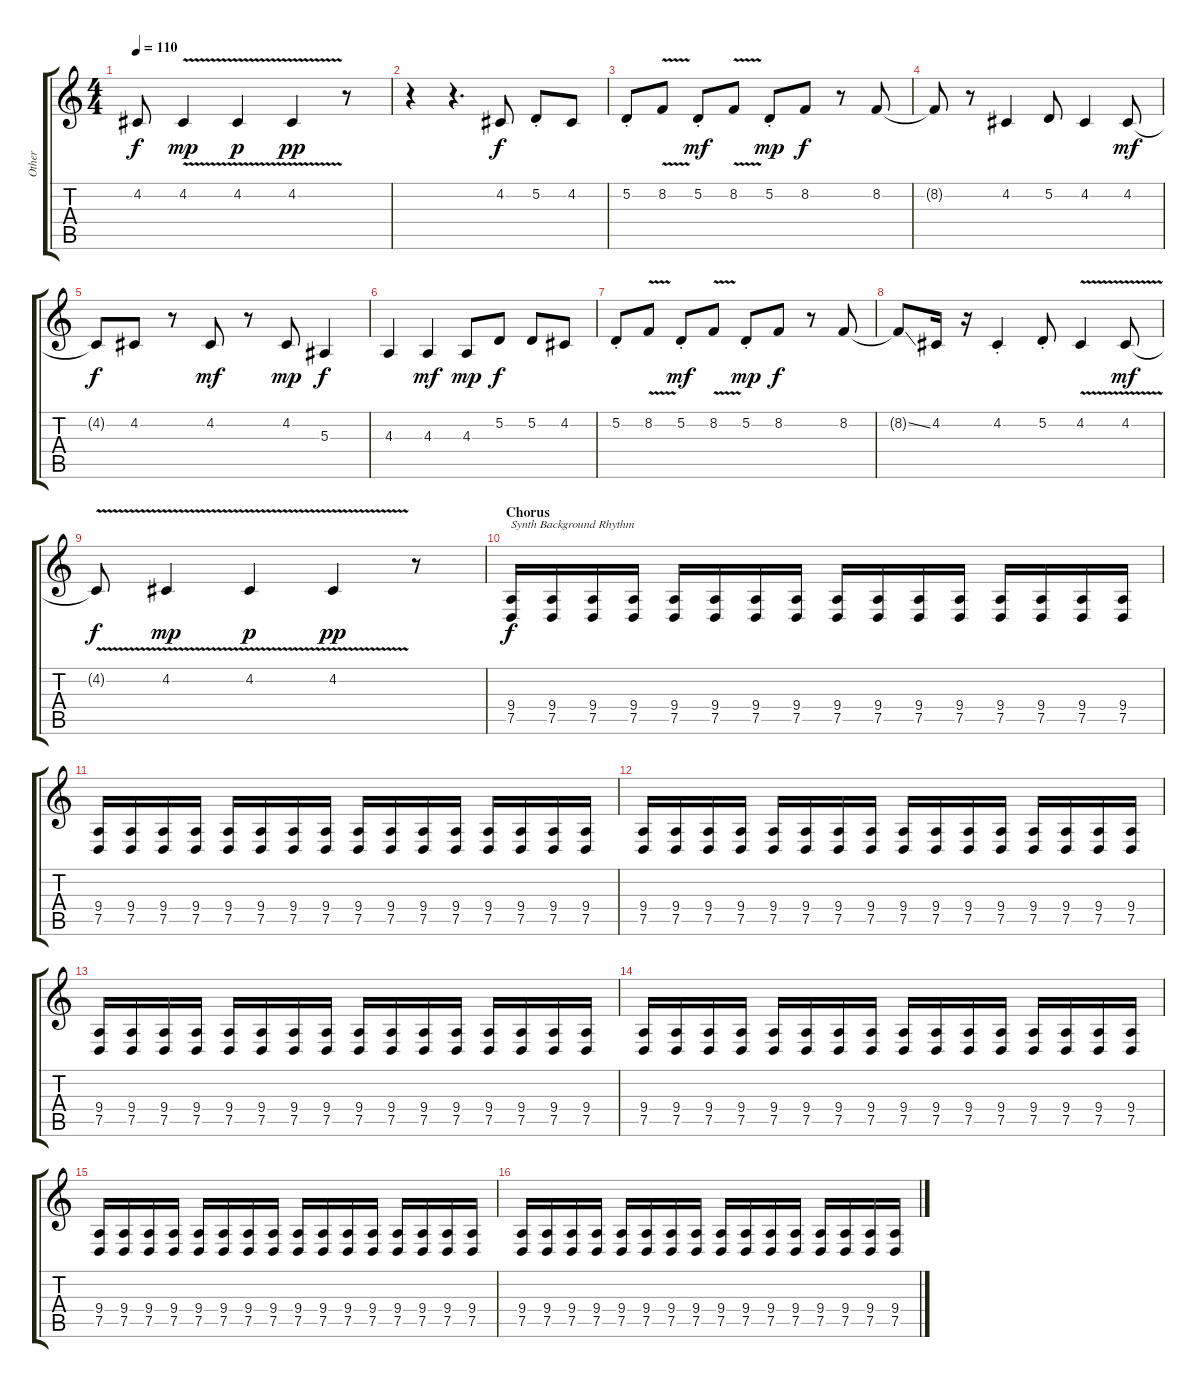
\track ("Other" "Other") {instrument electricpiano2}
\staff {score tabs}
\tuning (D4 A3 F3 C3 G2 C2) {hide}
\ts (4 4)
\tempo 110
\clef g2
\ks c
4.2{t}.8{dy f} 4.2{v}.4{dy mp} 4.2{v}.4{dy p} 4.2{v}.4{dy pp} r.8 |
r.4 r.4{d} 4.2.8{dy f} 5.2{st}.8 4.2.8 |
5.2{st}.8 8.2{v}.8 5.2{st}.8{dy mf} 8.2{v}.8 5.2{st}.8{dy mp} 8.2.8{dy f} r.8 8.2.8 |
8.2{t}.8 r.8 4.2.4 5.2.8 4.2.4 4.2.8{dy mf} |
4.2{t}.8{dy f} 4.2.8 r.8 4.2.8{dy mf} r.8 4.2.8{dy mp} 5.3.4{dy f} |
4.3.4 4.3.4{dy mf} 4.3.8{dy mp} 5.2.8{dy f} 5.2.8 4.2.8 |
5.2{st}.8 8.2{v}.8 5.2{st}.8{dy mf} 8.2{v}.8 5.2{st}.8{dy mp} 8.2.8{dy f} r.8 8.2.8 |
8.2{ss t}.8 4.2.16 r.16 4.2{st}.4 5.2{st}.8 4.2{v}.4 4.2{v}.8{dy mf} |
4.2{t}.8{dy f} 4.2{v}.4{dy mp} 4.2{v}.4{dy p} 4.2{v}.4{dy pp} r.8 |
\section ("" "Chorus")
(9.4 7.5).16{txt "Synth Background Rhythm" dy f} (9.4 7.5).16 (9.4 7.5).16 (9.4 7.5).16 (9.4 7.5).16 (9.4 7.5).16 (9.4 7.5).16 (9.4 7.5).16 (9.4 7.5).16 (9.4 7.5).16 (9.4 7.5).16 (9.4 7.5).16 (9.4 7.5).16 (9.4 7.5).16 (9.4 7.5).16 (9.4 7.5).16 |
(9.4 7.5).16 (9.4 7.5).16 (9.4 7.5).16 (9.4 7.5).16 (9.4 7.5).16 (9.4 7.5).16 (9.4 7.5).16 (9.4 7.5).16 (9.4 7.5).16 (9.4 7.5).16 (9.4 7.5).16 (9.4 7.5).16 (9.4 7.5).16 (9.4 7.5).16 (9.4 7.5).16 (9.4 7.5).16 |
(9.4 7.5).16 (9.4 7.5).16 (9.4 7.5).16 (9.4 7.5).16 (9.4 7.5).16 (9.4 7.5).16 (9.4 7.5).16 (9.4 7.5).16 (9.4 7.5).16 (9.4 7.5).16 (9.4 7.5).16 (9.4 7.5).16 (9.4 7.5).16 (9.4 7.5).16 (9.4 7.5).16 (9.4 7.5).16 |
(9.4 7.5).16 (9.4 7.5).16 (9.4 7.5).16 (9.4 7.5).16 (9.4 7.5).16 (9.4 7.5).16 (9.4 7.5).16 (9.4 7.5).16 (9.4 7.5).16 (9.4 7.5).16 (9.4 7.5).16 (9.4 7.5).16 (9.4 7.5).16 (9.4 7.5).16 (9.4 7.5).16 (9.4 7.5).16 |
(9.4 7.5).16 (9.4 7.5).16 (9.4 7.5).16 (9.4 7.5).16 (9.4 7.5).16 (9.4 7.5).16 (9.4 7.5).16 (9.4 7.5).16 (9.4 7.5).16 (9.4 7.5).16 (9.4 7.5).16 (9.4 7.5).16 (9.4 7.5).16 (9.4 7.5).16 (9.4 7.5).16 (9.4 7.5).16 |
(9.4 7.5).16 (9.4 7.5).16 (9.4 7.5).16 (9.4 7.5).16 (9.4 7.5).16 (9.4 7.5).16 (9.4 7.5).16 (9.4 7.5).16 (9.4 7.5).16 (9.4 7.5).16 (9.4 7.5).16 (9.4 7.5).16 (9.4 7.5).16 (9.4 7.5).16 (9.4 7.5).16 (9.4 7.5).16 |
(9.4 7.5).16 (9.4 7.5).16 (9.4 7.5).16 (9.4 7.5).16 (9.4 7.5).16 (9.4 7.5).16 (9.4 7.5).16 (9.4 7.5).16 (9.4 7.5).16 (9.4 7.5).16 (9.4 7.5).16 (9.4 7.5).16 (9.4 7.5).16 (9.4 7.5).16 (9.4 7.5).16 (9.4 7.5).16
